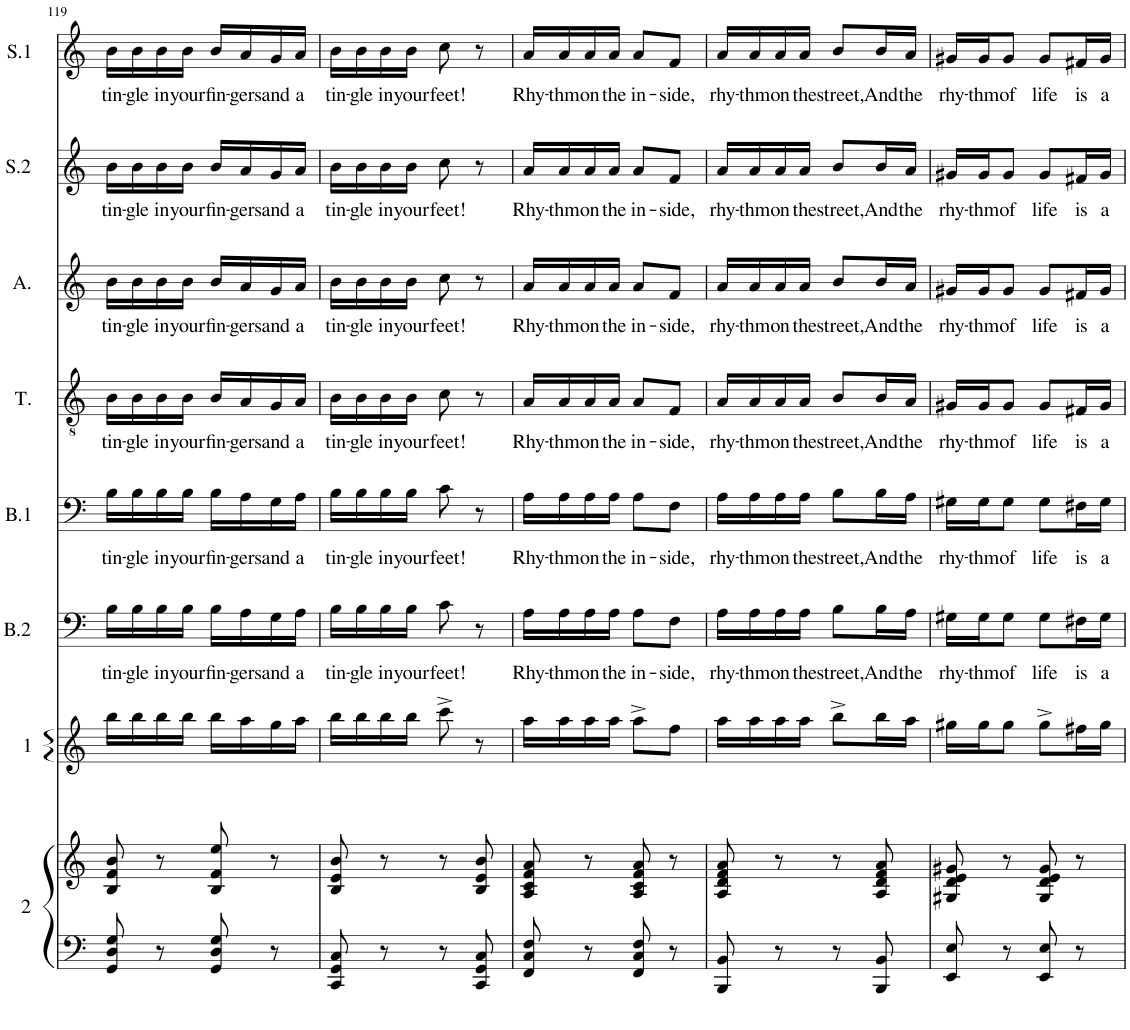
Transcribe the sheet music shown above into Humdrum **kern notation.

**kern	**kern	**kern	**kern	**text	**kern	**text	**kern	**text	**kern	**text	**kern	**text	**kern	**text
*part8	*part8	*part7	*part6	*part6	*part5	*part5	*part4	*part4	*part3	*part3	*part2	*part2	*part1	*part1
*staff9	*staff8	*staff7	*staff6	*staff6	*staff5	*staff5	*staff4	*staff4	*staff3	*staff3	*staff2	*staff2	*staff1	*staff1
*I"SECUNDO	*	*I"PRIMO	*I"Bas 2	*	*I"Bas 1	*	*I"Tenor	*	*I"Alt	*	*I"Sopraan 2	*	*I"Sopraan 1	*
*	*	*	*I'B.2	*	*I'B.1	*	*I'T.	*	*I'A.	*	*I'S.2	*	*I'S.1	*
!!LO:PB:g=z
*clefF4	*clefG2	*clefG2	*clefF4	*	*clefF4	*	*clefGv2	*	*clefG2	*	*clefG2	*	*clefG2	*
*	*	*	*	*	*	*	*	*	*	*	*	*	*Trd1c2	*
*k[]	*k[]	*k[]	*k[]	*	*k[]	*	*k[]	*	*k[]	*	*k[]	*	*k[]	*
*M2/4	*M2/4	*M2/4	*M2/4	*	*M2/4	*	*M2/4	*	*M2/4	*	*M2/4	*	*M2/4	*
=119	=119	=119	=119	=119	=119	=119	=119	=119	=119	=119	=119	=119	=119	=119
!	!	!	!	!LO:LY:b	!	!LO:LY:b	!	!LO:LY:b	!	!LO:LY:b	!	!LO:LY:b	!	!LO:LY:b
8GG/ 8D/ 8G/	8B/ 8f/ 8b/	16bb\LL	16B\LL	tin-	16B\LL	tin-	16B\LL	tin-	16b\LL	tin-	16b\LL	tin-	16b\LL	tin-
!	!	!	!	!LO:LY:b	!	!LO:LY:b	!	!LO:LY:b	!	!LO:LY:b	!	!LO:LY:b	!	!LO:LY:b
.	.	16bb\	16B\	-gle	16B\	-gle	16B\	-gle	16b\	-gle	16b\	-gle	16b\	-gle
!	!	!	!	!LO:LY:b	!	!LO:LY:b	!	!LO:LY:b	!	!LO:LY:b	!	!LO:LY:b	!	!LO:LY:b
8r	8r	16bb\	16B\	in	16B\	in	16B\	in	16b\	in	16b\	in	16b\	in
!	!	!	!	!LO:LY:b	!	!LO:LY:b	!	!LO:LY:b	!	!LO:LY:b	!	!LO:LY:b	!	!LO:LY:b
.	.	16bb\JJ	16B\JJ	your	16B\JJ	your	16B\JJ	your	16b\JJ	your	16b\JJ	your	16b\JJ	your
!	!	!	!	!LO:LY:b	!	!LO:LY:b	!	!LO:LY:b	!	!LO:LY:b	!	!LO:LY:b	!	!LO:LY:b
8GG/ 8D/ 8G/	8B/ 8f/ 8ee/	16bb\LL	16B\LL	fin-	16B\LL	fin-	16B/LL	fin-	16b/LL	fin-	16b/LL	fin-	16b/LL	fin-
!	!	!	!	!LO:LY:b	!	!LO:LY:b	!	!LO:LY:b	!	!LO:LY:b	!	!LO:LY:b	!	!LO:LY:b
.	.	16aa\	16A\	-gers	16A\	-gers	16A/	-gers	16a/	-gers	16a/	-gers	16a/	-gers
!	!	!	!	!LO:LY:b	!	!LO:LY:b	!	!LO:LY:b	!	!LO:LY:b	!	!LO:LY:b	!	!LO:LY:b
8r	8r	16gg\	16G\	and	16G\	and	16G/	and	16g/	and	16g/	and	16g/	and
!	!	!	!	!LO:LY:b	!	!LO:LY:b	!	!LO:LY:b	!	!LO:LY:b	!	!LO:LY:b	!	!LO:LY:b
.	.	16aa\JJ	16A\JJ	a	16A\JJ	a	16A/JJ	a	16a/JJ	a	16a/JJ	a	16a/JJ	a
=120	=120	=120	=120	=120	=120	=120	=120	=120	=120	=120	=120	=120	=120	=120
!	!	!	!	!LO:LY:b	!	!LO:LY:b	!	!LO:LY:b	!	!LO:LY:b	!	!LO:LY:b	!	!LO:LY:b
8CC/ 8GG/ 8C/	8B/ 8e/ 8b/	16bb\LL	16B\LL	tin-	16B\LL	tin-	16B\LL	tin-	16b\LL	tin-	16b\LL	tin-	16b\LL	tin-
!	!	!	!	!LO:LY:b	!	!LO:LY:b	!	!LO:LY:b	!	!LO:LY:b	!	!LO:LY:b	!	!LO:LY:b
.	.	16bb\	16B\	-gle	16B\	-gle	16B\	-gle	16b\	-gle	16b\	-gle	16b\	-gle
!	!	!	!	!LO:LY:b	!	!LO:LY:b	!	!LO:LY:b	!	!LO:LY:b	!	!LO:LY:b	!	!LO:LY:b
8r	8r	16bb\	16B\	in	16B\	in	16B\	in	16b\	in	16b\	in	16b\	in
!	!	!	!	!LO:LY:b	!	!LO:LY:b	!	!LO:LY:b	!	!LO:LY:b	!	!LO:LY:b	!	!LO:LY:b
.	.	16bb\JJ	16B\JJ	your	16B\JJ	your	16B\JJ	your	16b\JJ	your	16b\JJ	your	16b\JJ	your
!	!	!	!	!LO:LY:b	!	!LO:LY:b	!	!LO:LY:b	!	!LO:LY:b	!	!LO:LY:b	!	!LO:LY:b
8r	8r	8ccc^\	8c\	feet!	8c\	feet!	8c\	feet!	8cc\	feet!	8cc\	feet!	8cc\	feet!
8CC/ 8GG/ 8C/	8B/ 8e/ 8b/	8r	8r	.	8r	.	8r	.	8r	.	8r	.	8r	.
=121	=121	=121	=121	=121	=121	=121	=121	=121	=121	=121	=121	=121	=121	=121
!	!	!	!	!LO:LY:b	!	!LO:LY:b	!	!LO:LY:b	!	!LO:LY:b	!	!LO:LY:b	!	!LO:LY:b
8FF/ 8C/ 8F/	8A/ 8c/ 8f/ 8a/	16aa\LL	16A\LL	Rhy-	16A\LL	Rhy-	16A/LL	Rhy-	16a/LL	Rhy-	16a/LL	Rhy-	16a/LL	Rhy-
!	!	!	!	!LO:LY:b	!	!LO:LY:b	!	!LO:LY:b	!	!LO:LY:b	!	!LO:LY:b	!	!LO:LY:b
.	.	16aa\	16A\	-thm	16A\	-thm	16A/	-thm	16a/	-thm	16a/	-thm	16a/	-thm
!	!	!	!	!LO:LY:b	!	!LO:LY:b	!	!LO:LY:b	!	!LO:LY:b	!	!LO:LY:b	!	!LO:LY:b
8r	8r	16aa\	16A\	on	16A\	on	16A/	on	16a/	on	16a/	on	16a/	on
!	!	!	!	!LO:LY:b	!	!LO:LY:b	!	!LO:LY:b	!	!LO:LY:b	!	!LO:LY:b	!	!LO:LY:b
.	.	16aa\JJ	16A\JJ	the	16A\JJ	the	16A/JJ	the	16a/JJ	the	16a/JJ	the	16a/JJ	the
!	!	!	!	!LO:LY:b	!	!LO:LY:b	!	!LO:LY:b	!	!LO:LY:b	!	!LO:LY:b	!	!LO:LY:b
8FF/ 8C/ 8F/	8A/ 8c/ 8f/ 8a/	8aa^\L	8A\L	in-	8A\L	in-	8A/L	in-	8a/L	in-	8a/L	in-	8a/L	in-
!	!	!	!	!LO:LY:b	!	!LO:LY:b	!	!LO:LY:b	!	!LO:LY:b	!	!LO:LY:b	!	!LO:LY:b
8r	8r	8ff\J	8F\J	-side,	8F\J	-side,	8F/J	-side,	8f/J	-side,	8f/J	-side,	8f/J	-side,
=122	=122	=122	=122	=122	=122	=122	=122	=122	=122	=122	=122	=122	=122	=122
!	!	!	!	!LO:LY:b	!	!LO:LY:b	!	!LO:LY:b	!	!LO:LY:b	!	!LO:LY:b	!	!LO:LY:b
8BBB/ 8BB/	8A/ 8d/ 8f/ 8a/	16aa\LL	16A\LL	rhy-	16A\LL	rhy-	16A/LL	rhy-	16a/LL	rhy-	16a/LL	rhy-	16a/LL	rhy-
!	!	!	!	!LO:LY:b	!	!LO:LY:b	!	!LO:LY:b	!	!LO:LY:b	!	!LO:LY:b	!	!LO:LY:b
.	.	16aa\	16A\	-thm	16A\	-thm	16A/	-thm	16a/	-thm	16a/	-thm	16a/	-thm
!	!	!	!	!LO:LY:b	!	!LO:LY:b	!	!LO:LY:b	!	!LO:LY:b	!	!LO:LY:b	!	!LO:LY:b
8r	8r	16aa\	16A\	on	16A\	on	16A/	on	16a/	on	16a/	on	16a/	on
!	!	!	!	!LO:LY:b	!	!LO:LY:b	!	!LO:LY:b	!	!LO:LY:b	!	!LO:LY:b	!	!LO:LY:b
.	.	16aa\JJ	16A\JJ	the	16A\JJ	the	16A/JJ	the	16a/JJ	the	16a/JJ	the	16a/JJ	the
!	!	!	!	!LO:LY:b	!	!LO:LY:b	!	!LO:LY:b	!	!LO:LY:b	!	!LO:LY:b	!	!LO:LY:b
8r	8r	8bb^\L	8B\L	street,	8B\L	street,	8B/L	street,	8b/L	street,	8b/L	street,	8b/L	street,
!	!	!	!	!LO:LY:b	!	!LO:LY:b	!	!LO:LY:b	!	!LO:LY:b	!	!LO:LY:b	!	!LO:LY:b
8BBB/ 8BB/	8A/ 8d/ 8f/ 8a/	16bb\L	16B\L	And	16B\L	And	16B/L	And	16b/L	And	16b/L	And	16b/L	And
!	!	!	!	!LO:LY:b	!	!LO:LY:b	!	!LO:LY:b	!	!LO:LY:b	!	!LO:LY:b	!	!LO:LY:b
.	.	16aa\JJ	16A\JJ	the	16A\JJ	the	16A/JJ	the	16a/JJ	the	16a/JJ	the	16a/JJ	the
=123	=123	=123	=123	=123	=123	=123	=123	=123	=123	=123	=123	=123	=123	=123
!	!	!	!	!LO:LY:b	!	!LO:LY:b	!	!LO:LY:b	!	!LO:LY:b	!	!LO:LY:b	!	!LO:LY:b
8EE/ 8E/	8G#X/ 8d/ 8e/ 8g#X/	16gg#X\LL	16G#X\LL	rhy-	16G#X\LL	rhy-	16G#X/LL	rhy-	16g#X/LL	rhy-	16g#X/LL	rhy-	16g#X/LL	rhy-
!	!	!	!	!LO:LY:b	!	!LO:LY:b	!	!LO:LY:b	!	!LO:LY:b	!	!LO:LY:b	!	!LO:LY:b
.	.	16gg#\J	16G#\J	-thm	16G#\J	-thm	16G#/J	-thm	16g#/J	-thm	16g#/J	-thm	16g#/J	-thm
!	!	!	!	!LO:LY:b	!	!LO:LY:b	!	!LO:LY:b	!	!LO:LY:b	!	!LO:LY:b	!	!LO:LY:b
8r	8r	8gg#\J	8G#\J	of	8G#\J	of	8G#/J	of	8g#/J	of	8g#/J	of	8g#/J	of
!	!	!	!	!LO:LY:b	!	!LO:LY:b	!	!LO:LY:b	!	!LO:LY:b	!	!LO:LY:b	!	!LO:LY:b
8EE/ 8E/	8G#/ 8d/ 8e/ 8g#/	8gg#^\L	8G#\L	life	8G#\L	life	8G#/L	life	8g#/L	life	8g#/L	life	8g#/L	life
!	!	!	!	!LO:LY:b	!	!LO:LY:b	!	!LO:LY:b	!	!LO:LY:b	!	!LO:LY:b	!	!LO:LY:b
8r	8r	16ff#X\L	16F#X\L	is	16F#X\L	is	16F#X/L	is	16f#X/L	is	16f#X/L	is	16f#X/L	is
!	!	!	!	!LO:LY:b	!	!LO:LY:b	!	!LO:LY:b	!	!LO:LY:b	!	!LO:LY:b	!	!LO:LY:b
.	.	16gg#\JJ	16G#\JJ	a	16G#\JJ	a	16G#/JJ	a	16g#/JJ	a	16g#/JJ	a	16g#/JJ	a
=	=	=	=	=	=	=	=	=	=	=	=	=	=	=
*-	*-	*-	*-	*-	*-	*-	*-	*-	*-	*-	*-	*-	*-	*-
